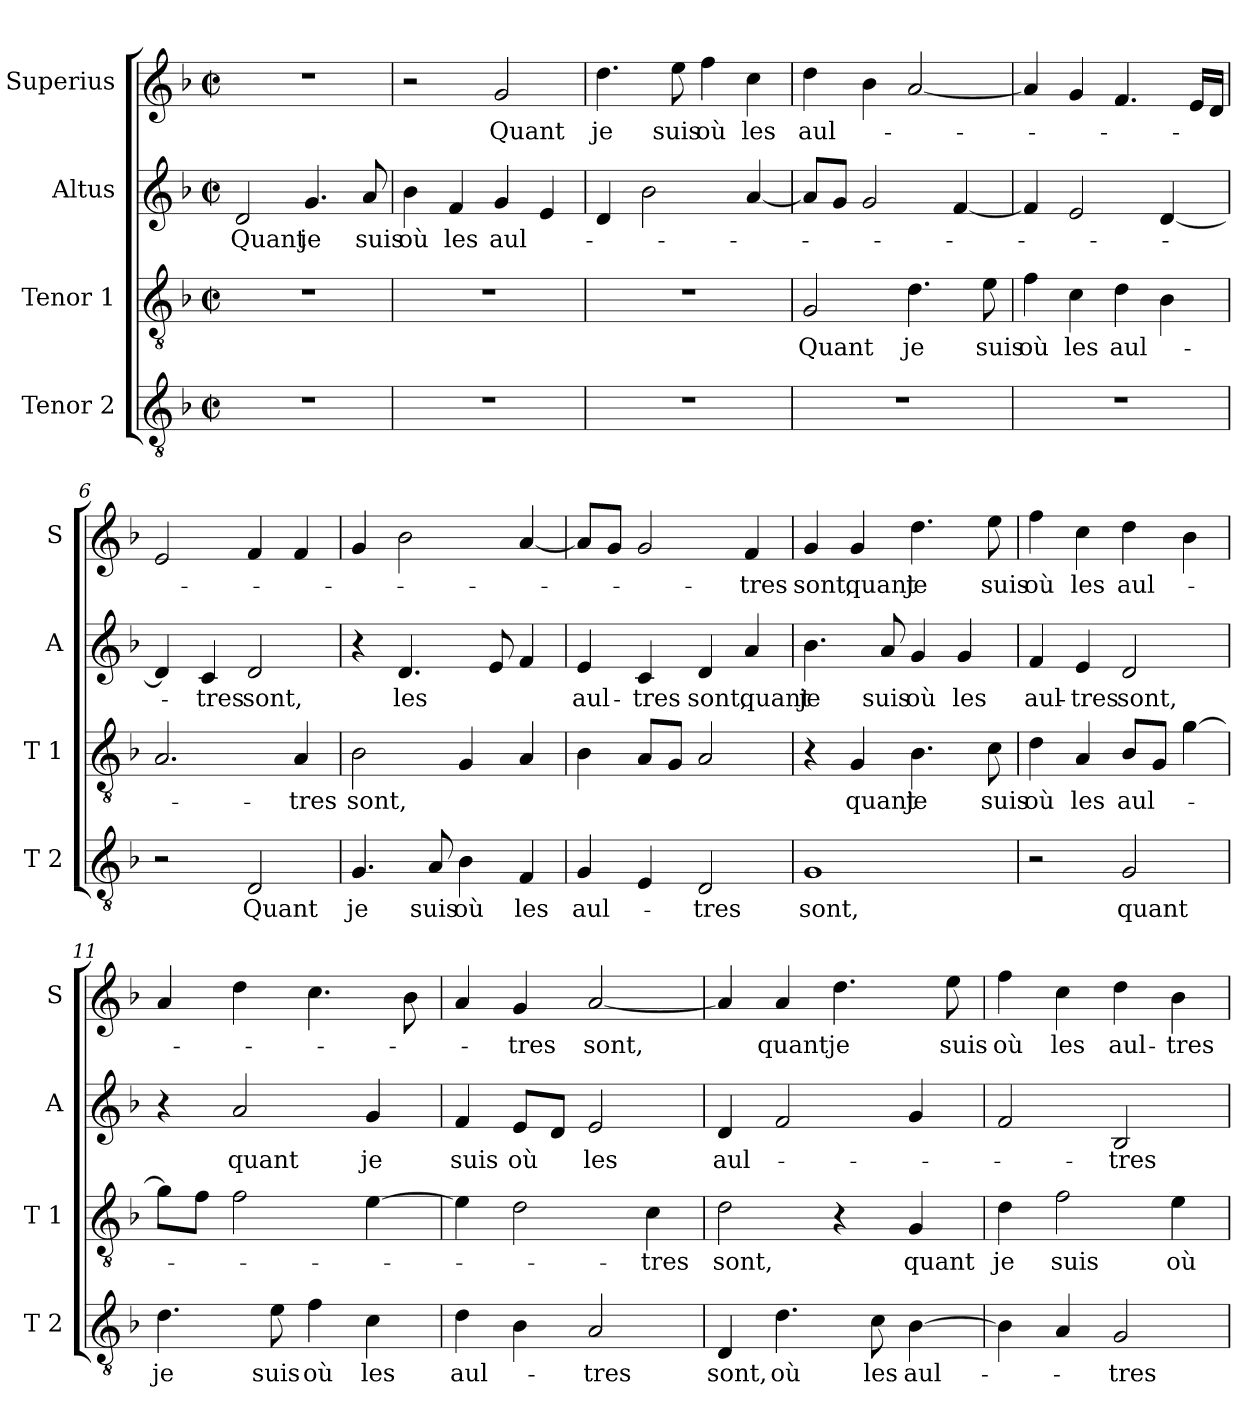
**kern	**text	**kern	**text	**kern	**text	**kern	**text
*part4	*part4	*part3	*part3	*part2	*part2	*part1	*part1
*staff4	*staff4	*staff3	*staff3	*staff2	*staff2	*staff1	*staff1
*I"Tenor 2	*	*I"Tenor 1	*	*I"Altus	*	*I"Superius	*
*I'T 2	*	*I'T 1	*	*I'A	*	*I'S	*
*clefGv2	*	*clefGv2	*	*clefG2	*	*clefG2	*
*k[b-]	*	*k[b-]	*	*k[b-]	*	*k[b-]	*
*F:	*	*F:	*	*F:	*	*F:	*
*M2/2	*	*M2/2	*	*M2/2	*	*M2/2	*
*met(c|)	*	*met(c|)	*	*met(c|)	*	*met(c|)	*
=1	=1	=1	=1	=1	=1	=1	=1
1r	.	1r	.	2d/	Quant	1r	.
.	.	.	.	4.g/	je	.	.
.	.	.	.	8a/	suis	.	.
=2	=2	=2	=2	=2	=2	=2	=2
1r	.	1r	.	4b-\	où	2r	.
.	.	.	.	4f/	les	.	.
.	.	.	.	4g/	aul-	2g/	Quant
.	.	.	.	4e/	.	.	.
=3	=3	=3	=3	=3	=3	=3	=3
1r	.	1r	.	4d/	.	4.dd\	je
.	.	.	.	2b-\	.	.	.
.	.	.	.	.	.	8ee\	suis
.	.	.	.	.	.	4ff\	où
.	.	.	.	[4a/	.	4cc\	les
=4	=4	=4	=4	=4	=4	=4	=4
1r	.	2G/	Quant	8a/L]	.	4dd\	aul-
.	.	.	.	8g/J	.	.	.
.	.	.	.	2g/	.	4b-\	.
.	.	4.d\	je	.	.	[2a/	.
.	.	.	.	[4f/	.	.	.
.	.	8e\	suis	.	.	.	.
=5	=5	=5	=5	=5	=5	=5	=5
1r	.	4f\	où	4f/]	.	4a/]	.
.	.	4c\	les	2e/	.	4g/	.
.	.	4d\	aul-	.	.	4.f/	.
.	.	4B-\	.	[4d/	.	.	.
.	.	.	.	.	.	16e/LL	.
.	.	.	.	.	.	16d/JJ	.
!!LO:LB:g=z
=6	=6	=6	=6	=6	=6	=6	=6
2r	.	2.A/	.	4d/]	.	2e/	.
.	.	.	.	4c/	-tres	.	.
2D/	Quant	.	.	2d/	sont,	4f/	.
.	.	4A/	-tres	.	.	4f/	.
=7	=7	=7	=7	=7	=7	=7	=7
4.G/	je	2B-\	sont,	4r	.	4g/	.
.	.	.	.	4.d/	les	2b-\	.
8A/	suis	.	.	.	.	.	.
4B-\	où	4G/	.	.	.	.	.
.	.	.	.	8e/	.	.	.
4F/	les	4A/	.	4f/	.	[4a/	.
=8	=8	=8	=8	=8	=8	=8	=8
4G/	aul-	4B-\	.	4e/	aul-	8a/L]	.
.	.	.	.	.	.	8g/J	.
4E/	.	8A/L	.	4c/	-tres	2g/	.
.	.	8G/J	.	.	.	.	.
2D/	-tres	2A/	.	4d/	sont,	.	.
.	.	.	.	4a/	quant	4f/	-tres
=9	=9	=9	=9	=9	=9	=9	=9
1G	sont,	4r	.	4.b-\	je	4g/	sont,
.	.	4G/	quant	.	.	4g/	quant
.	.	.	.	8a/	suis	.	.
.	.	4.B-\	je	4g/	où	4.dd\	je
.	.	.	.	4g/	les	.	.
.	.	8c\	suis	.	.	8ee\	suis
=10	=10	=10	=10	=10	=10	=10	=10
2r	.	4d\	où	4f/	aul-	4ff\	où
.	.	4A/	les	4e/	-tres	4cc\	les
2G/	quant	8B-/L	aul-	2d/	sont,	4dd\	aul-
.	.	8G/J	.	.	.	.	.
.	.	[4g\	.	.	.	4b-\	.
!!LO:LB:g=z
=11	=11	=11	=11	=11	=11	=11	=11
4.d\	je	8g\L]	.	4r	.	4a/	.
.	.	8f\J	.	.	.	.	.
.	.	2f\	.	2a/	quant	4dd\	.
8e\	suis	.	.	.	.	.	.
4f\	où	.	.	.	.	4.cc\	.
4c\	les	[4e\	.	4g/	je	.	.
.	.	.	.	.	.	8b-\	.
=12	=12	=12	=12	=12	=12	=12	=12
4d\	aul-	4e\]	.	4f/	suis	4a/	.
4B-\	.	2d\	.	8e/L	où	4g/	-tres
.	.	.	.	8d/J	.	.	.
2A/	-tres	.	.	2e/	les	[2a/	sont,
.	.	4c\	-tres	.	.	.	.
=13	=13	=13	=13	=13	=13	=13	=13
4D/	sont,	2d\	sont,	4d/	aul-	4a/]	.
4.d\	où	.	.	2f/	.	4a/	quant
.	.	4r	.	.	.	4.dd\	je
8c\	les	.	.	.	.	.	.
[4B-\	aul-	4G/	quant	4g/	.	.	.
.	.	.	.	.	.	8ee\	suis
=14	=14	=14	=14	=14	=14	=14	=14
4B-\]	.	4d\	je	2f/	.	4ff\	où
4A/	.	2f\	suis	.	.	4cc\	les
2G/	-tres	.	.	2B-/	-tres	4dd\	aul-
.	.	4e\	où	.	.	4b-\	-tres
=	=	=	=	=	=	=	=
*-	*-	*-	*-	*-	*-	*-	*-
